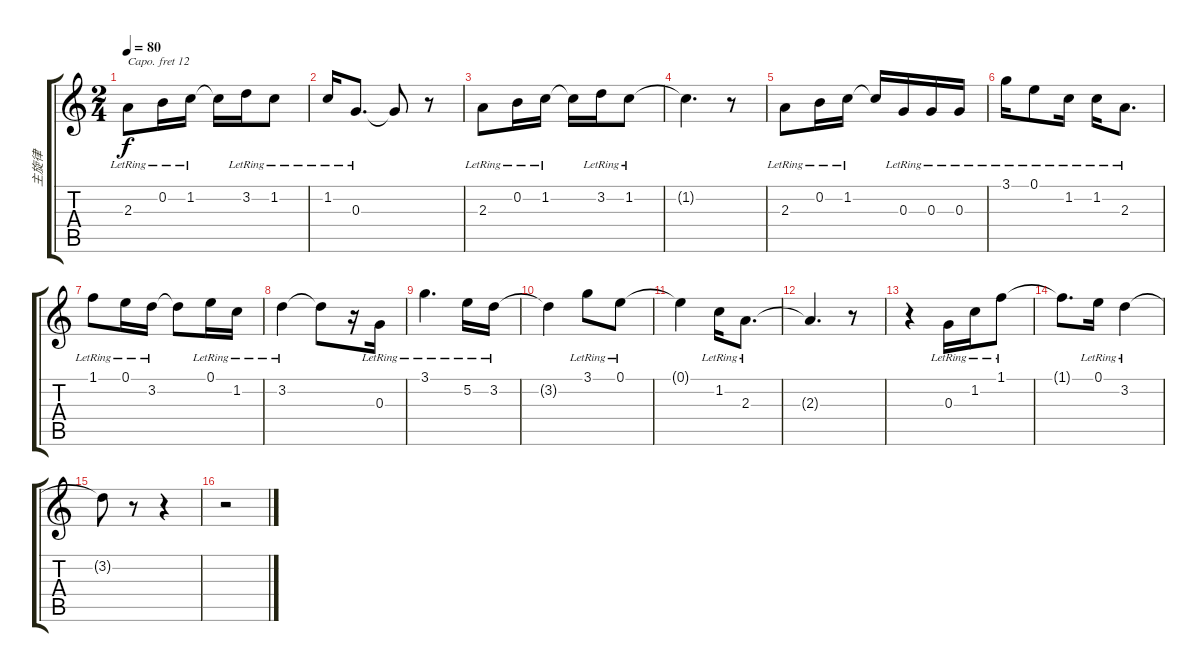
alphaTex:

\track ("主旋律" "主旋律") {instrument acousticgrandpiano}
\staff {score tabs}
\capo 12
\tuning (E4 B3 G3 D3 A2 E2) {hide}
\ts (2 4)
\tempo 80
\clef g2
\ks c
2.3{lr}.8{dy f} 0.2{lr}.16 1.2{lr}.16 1.2{t}.16 3.2{lr}.16 1.2{lr}.8 |
1.2{lr}.16 0.3{lr}.8{d} 0.3{t}.8 r.8 |
2.3{lr}.8 0.2{lr}.16 1.2{lr}.16 1.2{t}.16 3.2{lr}.16 1.2{lr}.8 |
1.2{t}.4{d} r.8 |
2.3{lr}.8 0.2{lr}.16 1.2{lr}.16 1.2{t}.16 0.3{lr}.16 0.3{lr}.16 0.3{lr}.16 |
3.1{lr}.16 0.1{lr}.8 1.2{lr}.16 1.2{lr}.16 2.3{lr}.8{d} |
1.1{lr}.8 0.1{lr}.16 3.2{lr}.16 3.2{t}.8 0.1{lr}.16 1.2{lr}.16 |
3.2{lr}.4 3.2{t}.8 r.16 0.3{lr}.16 |
3.1{lr}.4{d} 5.2{lr}.16 3.2{lr}.16 |
3.2{t}.4 3.1{lr}.8 0.1{lr}.8 |
0.1{t}.4 1.2{lr}.16 2.3{lr}.8{d} |
2.3{t}.4{d} r.8 |
r.4 0.3{lr}.16 1.2{lr}.16 1.1{lr}.8 |
1.1{t}.8{d} 0.1{lr}.16 3.2{lr}.4 |
3.2{t}.8 r.8 r.4 |
r.2
